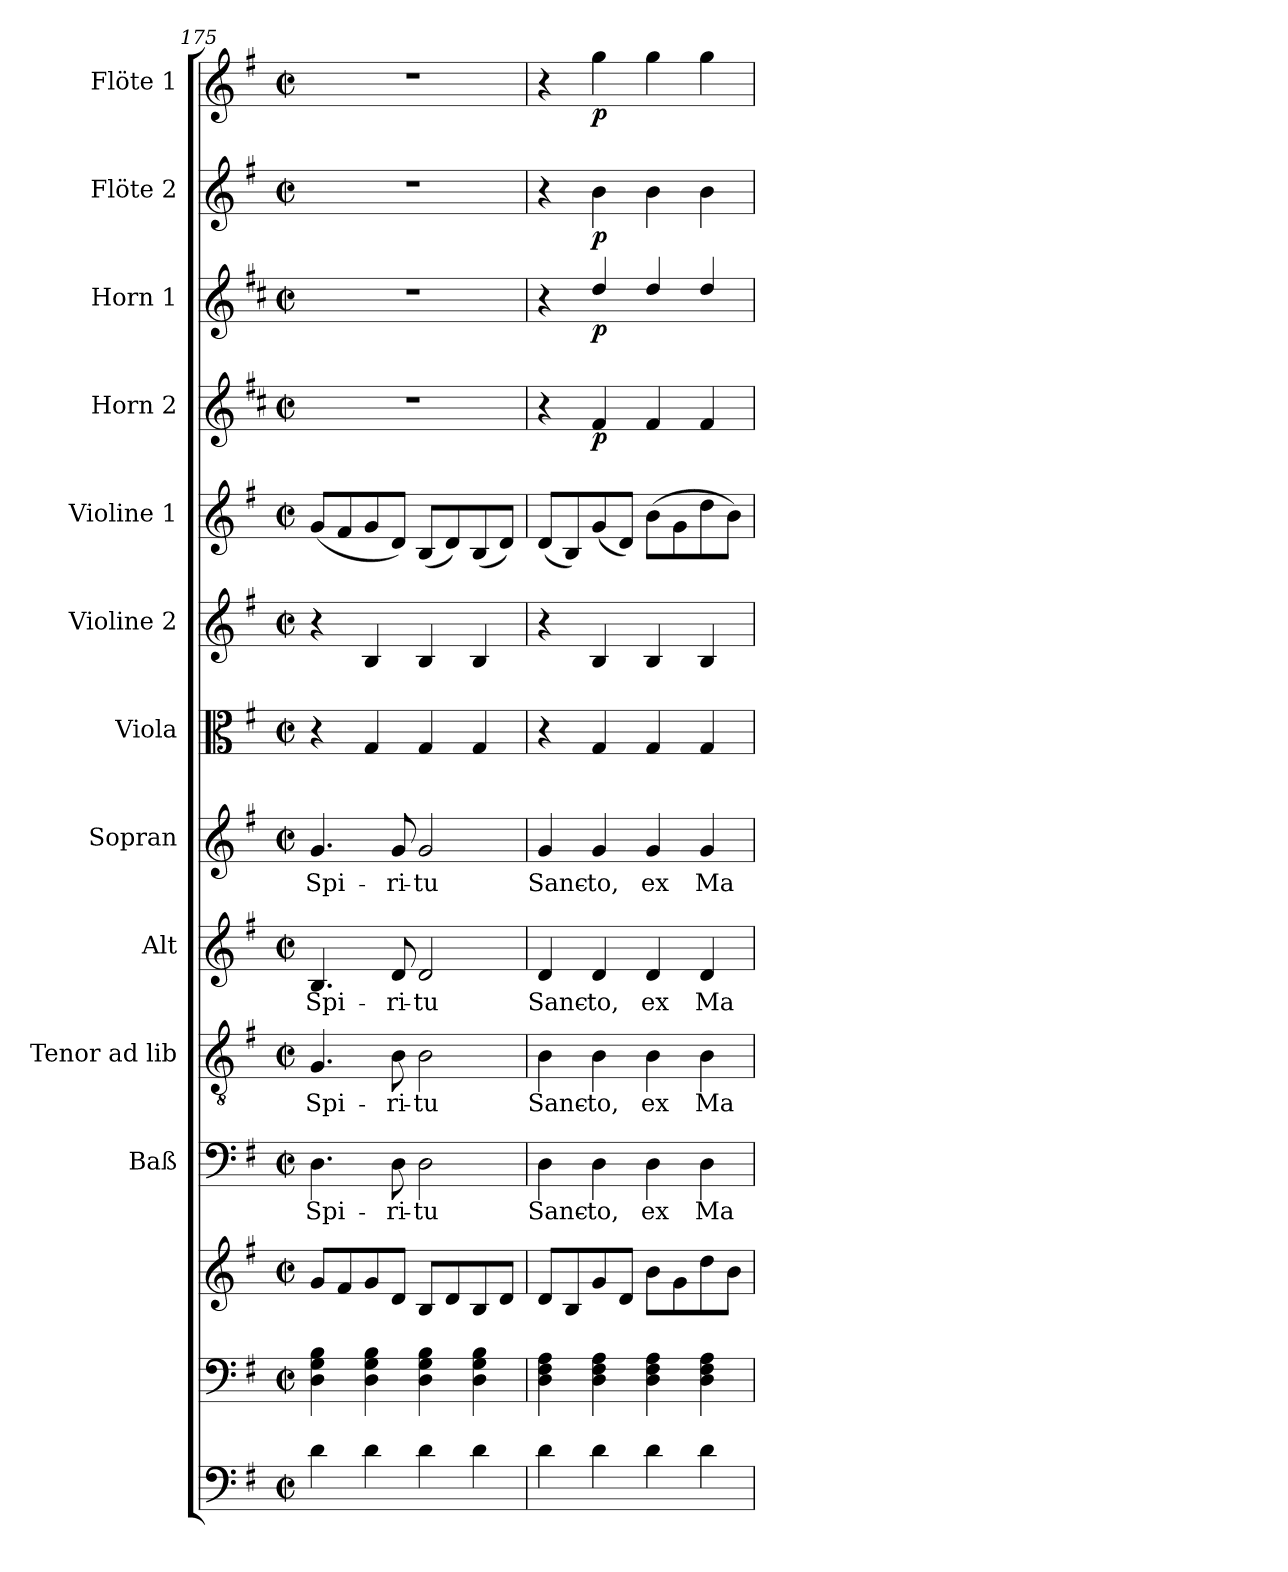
**kern	**kern	**kern	**kern	**text	**kern	**text	**kern	**text	**kern	**text	**kern	**kern	**kern	**kern	**dynam	**kern	**dynam	**kern	**dynam	**kern	**dynam
*part13	*part12	*part12	*part11	*part11	*part10	*part10	*part9	*part9	*part8	*part8	*part7	*part6	*part5	*part4	*part4	*part3	*part3	*part2	*part2	*part1	*part1
*staff14	*staff13	*staff12	*staff11	*staff11	*staff10	*staff10	*staff9	*staff9	*staff8	*staff8	*staff7	*staff6	*staff5	*staff4	*staff4	*staff3	*staff3	*staff2	*staff2	*staff1	*staff1
*	*	*	*I"Baß	*	*I"Tenor ad lib	*	*I"Alt	*	*I"Sopran	*	*I"Viola	*I"Violine 2	*I"Violine 1	*I"Horn 2	*	*I"Horn 1	*	*I"Flöte 2	*	*I"Flöte 1	*
*	*	*	*I'Baß	*	*I'Ten	*	*I'Alt	*	*I'Sop	*	*I'Vla.	*I'Vln. 2	*I'Vln. 1	*I'Hrn. 2	*	*I'Hrn. 1	*	*I'Fl. 2	*	*I'Fl. 1	*
*clefF4	*clefF4	*clefG2	*clefF4	*	*clefGv2	*	*clefG2	*	*clefG2	*	*clefC3	*clefG2	*clefG2	*clefG2	*	*clefG2	*	*clefG2	*	*clefG2	*
*ITrd7c12	*	*	*	*	*	*	*	*	*	*	*	*	*	*ITrd4c7	*	*ITrd4c7	*	*	*	*	*
*k[f#]	*k[f#]	*k[f#]	*k[f#]	*	*k[f#]	*	*k[f#]	*	*k[f#]	*	*k[f#]	*k[f#]	*k[f#]	*k[f#]	*	*k[f#]	*	*k[f#]	*	*k[f#]	*
*G:	*G:	*G:	*G:	*	*G:	*	*G:	*	*G:	*	*G:	*G:	*G:	*G:	*	*G:	*	*G:	*	*G:	*
*M2/2	*M2/2	*M2/2	*M2/2	*	*M2/2	*	*M2/2	*	*M2/2	*	*M2/2	*M2/2	*M2/2	*M2/2	*	*M2/2	*	*M2/2	*	*M2/2	*
*met(c|)	*met(c|)	*met(c|)	*met(c|)	*	*met(c|)	*	*met(c|)	*	*met(c|)	*	*met(c|)	*met(c|)	*met(c|)	*met(c|)	*	*met(c|)	*	*met(c|)	*	*met(c|)	*
=175	=175	=175	=175	=175	=175	=175	=175	=175	=175	=175	=175	=175	=175	=175	=175	=175	=175	=175	=175	=175	=175
!	!	!	!	!LO:LY:b	!	!LO:LY:b	!	!LO:LY:b	!	!LO:LY:b	!	!	!	!	!	!	!	!	!	!	!
4D\	4D\ 4G\ 4B\	8g/L	4.D\	Spi-	4.G/	Spi-	4.B/	Spi-	4.g/	Spi-	4r	4r	(<8g/L	1r	.	1r	.	1r	.	1r	.
.	.	8f#/	.	.	.	.	.	.	.	.	.	.	8f#/	.	.	.	.	.	.	.	.
4D\	4D\ 4G\ 4B\	8g/	.	.	.	.	.	.	.	.	4G/	4B/	8g/	.	.	.	.	.	.	.	.
!	!	!	!	!LO:LY:b	!	!LO:LY:b	!	!LO:LY:b	!	!LO:LY:b	!	!	!	!	!	!	!	!	!	!	!
.	.	8d/J	8D\	-ri-	8B\	-ri-	8d/	-ri-	8g/	-ri-	.	.	8d/J)	.	.	.	.	.	.	.	.
!	!	!	!	!LO:LY:b	!	!LO:LY:b	!	!LO:LY:b	!	!LO:LY:b	!	!	!	!	!	!	!	!	!	!	!
4D\	4D\ 4G\ 4B\	8B/L	2D\	-tu	2B\	-tu	2d/	-tu	2g/	-tu	4G/	4B/	(<8B/L	.	.	.	.	.	.	.	.
.	.	8d/	.	.	.	.	.	.	.	.	.	.	8d/)	.	.	.	.	.	.	.	.
4D\	4D\ 4G\ 4B\	8B/	.	.	.	.	.	.	.	.	4G/	4B/	(<8B/	.	.	.	.	.	.	.	.
.	.	8d/J	.	.	.	.	.	.	.	.	.	.	8d/J)	.	.	.	.	.	.	.	.
=176	=176	=176	=176	=176	=176	=176	=176	=176	=176	=176	=176	=176	=176	=176	=176	=176	=176	=176	=176	=176	=176
!	!	!	!	!LO:LY:b	!	!LO:LY:b	!	!LO:LY:b	!	!LO:LY:b	!	!	!	!	!	!	!	!	!	!	!
4D\	4D\ 4F#\ 4A\	8d/L	4D\	Sanc-	4B\	Sanc-	4d/	Sanc-	4g/	Sanc-	4r	4r	(<8d/L	4r	.	4r	.	4r	.	4r	.
.	.	8B/	.	.	.	.	.	.	.	.	.	.	8B/)	.	.	.	.	.	.	.	.
!	!	!	!	!LO:LY:b	!	!LO:LY:b	!	!LO:LY:b	!	!LO:LY:b	!	!	!	!	!LO:DY:b	!	!LO:DY:b	!	!LO:DY:b	!	!LO:DY:b
4D\	4D\ 4F#\ 4A\	8g/	4D\	-to,	4B\	-to,	4d/	-to,	4g/	-to,	4G/	4B/	(<8g/	4B/	p	4g/	p	4b\	p	4gg\	p
.	.	8d/J	.	.	.	.	.	.	.	.	.	.	8d/J)	.	.	.	.	.	.	.	.
!	!	!	!	!LO:LY:b	!	!LO:LY:b	!	!LO:LY:b	!	!LO:LY:b	!	!	!	!	!	!	!	!	!	!	!
4D\	4D\ 4F#\ 4A\	8b\L	4D\	ex	4B\	ex	4d/	ex	4g/	ex	4G/	4B/	(>8b\L	4B/	.	4g/	.	4b\	.	4gg\	.
.	.	8g\	.	.	.	.	.	.	.	.	.	.	8g\	.	.	.	.	.	.	.	.
!	!	!	!	!LO:LY:b	!	!LO:LY:b	!	!LO:LY:b	!	!LO:LY:b	!	!	!	!	!	!	!	!	!	!	!
4D\	4D\ 4F#\ 4A\	8dd\	4D\	Ma-	4B\	Ma-	4d/	Ma-	4g/	Ma-	4G/	4B/	8dd\	4B/	.	4g/	.	4b\	.	4gg\	.
.	.	8b\J	.	.	.	.	.	.	.	.	.	.	8b\J)	.	.	.	.	.	.	.	.
=	=	=	=	=	=	=	=	=	=	=	=	=	=	=	=	=	=	=	=	=	=
*-	*-	*-	*-	*-	*-	*-	*-	*-	*-	*-	*-	*-	*-	*-	*-	*-	*-	*-	*-	*-	*-
